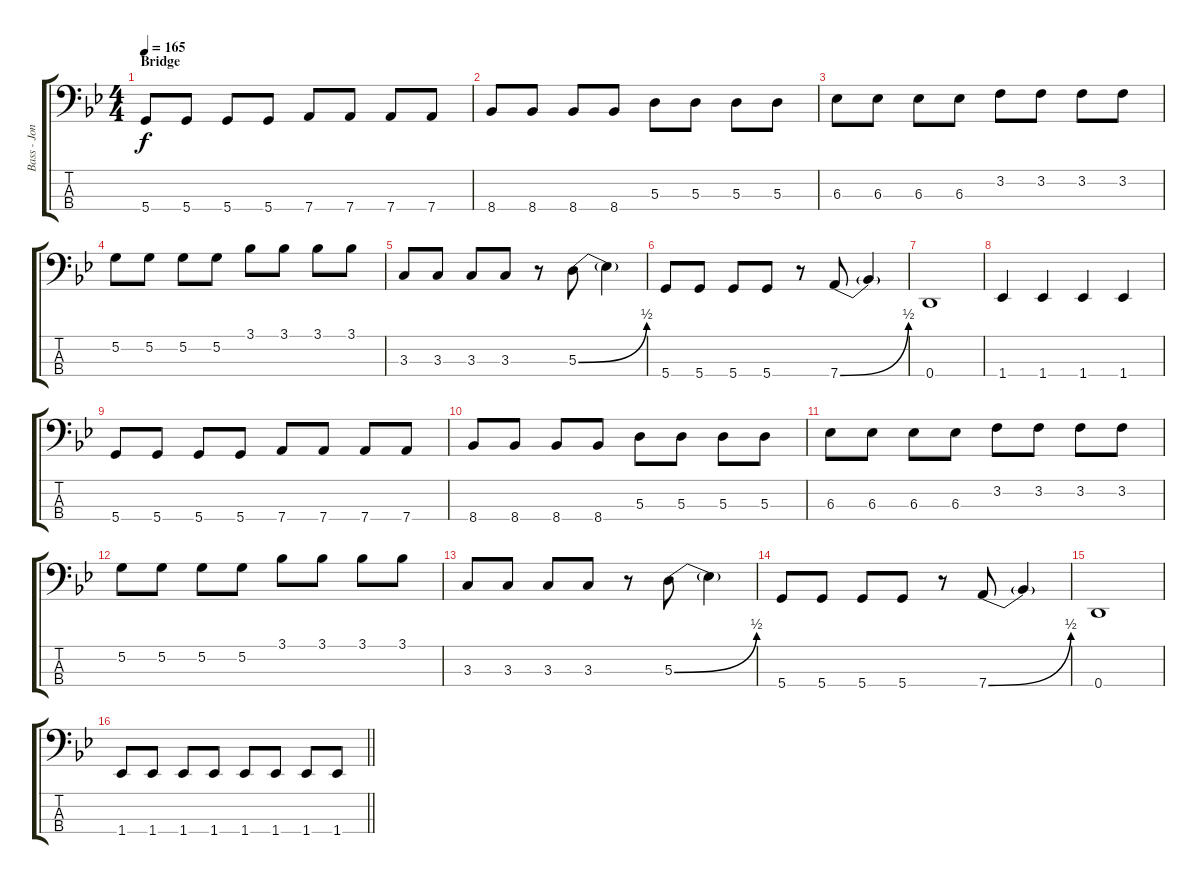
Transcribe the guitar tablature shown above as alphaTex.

\track ("Bass - Jon" "Bass - Jon") {instrument electricbassfinger}
\staff {score tabs}
\tuning (G2 D2 A1 D1) {hide}
\ts (4 4)
\section ("" "Bridge")
\tempo 165
\clef f4
\ks gminor
5.4.8{dy f} 5.4.8 5.4.8 5.4.8 7.4.8 7.4.8 7.4.8 7.4.8 |
8.4.8 8.4.8 8.4.8 8.4.8 5.3.8 5.3.8 5.3.8 5.3.8 |
6.3.8 6.3.8 6.3.8 6.3.8 3.2.8 3.2.8 3.2.8 3.2.8 |
5.2.8 5.2.8 5.2.8 5.2.8 3.1.8 3.1.8 3.1.8 3.1.8 |
3.3.8 3.3.8 3.3.8 3.3.8 r.8 5.3{be (bend 0 0 60 2)}.8 5.3{t}.4 |
5.4.8 5.4.8 5.4.8 5.4.8 r.8 7.4{be (bend 0 0 60 2)}.8 7.4{t}.4 |
0.4.1 |
1.4.4 1.4.4 1.4.4 1.4.4 |
5.4.8 5.4.8 5.4.8 5.4.8 7.4.8 7.4.8 7.4.8 7.4.8 |
8.4.8 8.4.8 8.4.8 8.4.8 5.3.8 5.3.8 5.3.8 5.3.8 |
6.3.8 6.3.8 6.3.8 6.3.8 3.2.8 3.2.8 3.2.8 3.2.8 |
5.2.8 5.2.8 5.2.8 5.2.8 3.1.8 3.1.8 3.1.8 3.1.8 |
3.3.8 3.3.8 3.3.8 3.3.8 r.8 5.3{be (bend 0 0 60 2)}.8 5.3{t}.4 |
5.4.8 5.4.8 5.4.8 5.4.8 r.8 7.4{be (bend 0 0 60 2)}.8 7.4{t}.4 |
0.4.1 |
\barLineRight lightlight
1.4.8 1.4.8 1.4.8 1.4.8 1.4.8 1.4.8 1.4.8 1.4.8
